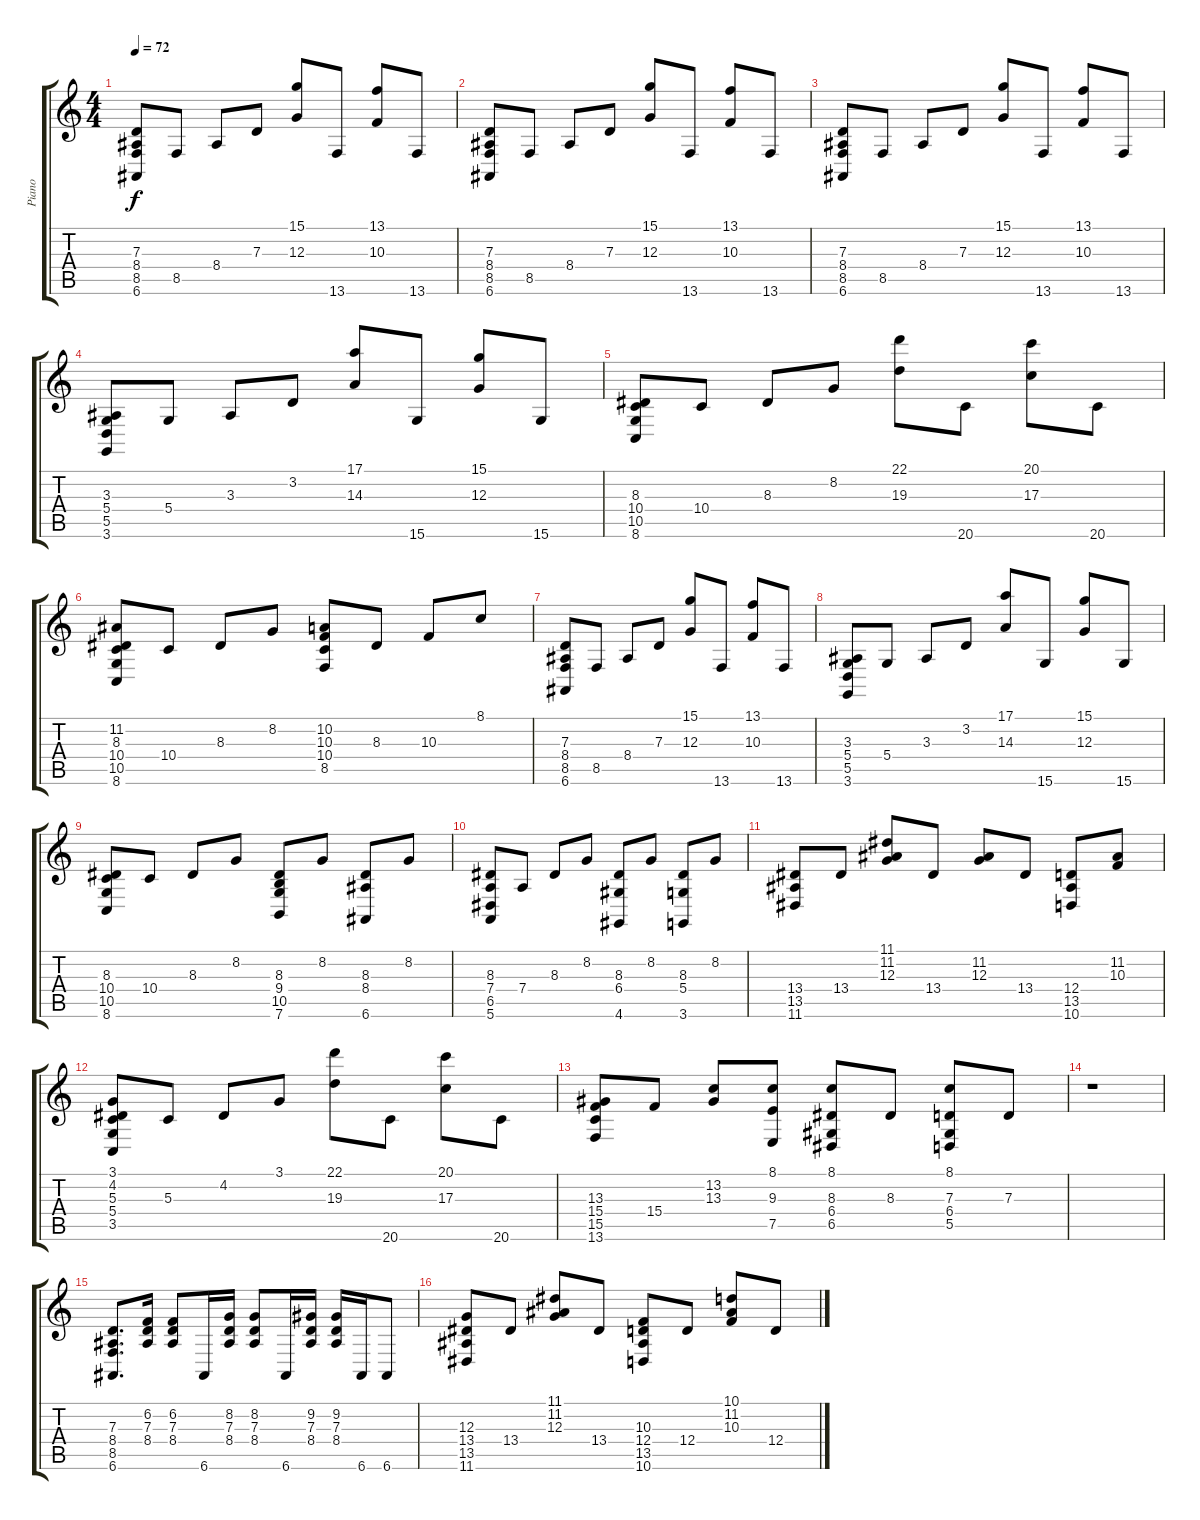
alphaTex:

\track ("Piano" "Piano") {instrument brightacousticpiano}
\staff {score tabs}
\tuning (E4 B3 G3 D3 A2 E2) {hide}
\ts (4 4)
\tempo 72
\clef g2
\ks c
(7.3 8.4 8.5 6.6).8{dy f} 8.5.8 8.4.8 7.3.8 (15.1 12.3).8 13.6.8 (13.1 10.3).8 13.6.8 |
(7.3 8.4 8.5 6.6).8 8.5.8 8.4.8 7.3.8 (15.1 12.3).8 13.6.8 (13.1 10.3).8 13.6.8 |
(7.3 8.4 8.5 6.6).8 8.5.8 8.4.8 7.3.8 (15.1 12.3).8 13.6.8 (13.1 10.3).8 13.6.8 |
(3.3 5.4 5.5 3.6).8 5.4.8 3.3.8 3.2.8 (17.1 14.3).8 15.6.8 (15.1 12.3).8 15.6.8 |
(8.3 10.4 10.5 8.6).8 10.4.8 8.3.8 8.2.8 (22.1 19.3).8 20.6.8 (20.1 17.3).8 20.6.8 |
(11.2 8.3 10.4 10.5 8.6).8 10.4.8 8.3.8 8.2.8 (10.2 10.3 10.4 8.5).8 8.3.8 10.3.8 8.1.8 |
(7.3 8.4 8.5 6.6).8 8.5.8 8.4.8 7.3.8 (15.1 12.3).8 13.6.8 (13.1 10.3).8 13.6.8 |
(3.3 5.4 5.5 3.6).8 5.4.8 3.3.8 3.2.8 (17.1 14.3).8 15.6.8 (15.1 12.3).8 15.6.8 |
(8.3 10.4 10.5 8.6).8 10.4.8 8.3.8 8.2.8 (8.3 9.4 10.5 7.6).8 8.2.8 (8.3 8.4 6.6).8 8.2.8 |
(8.3 7.4 6.5 5.6).8 7.4.8 8.3.8 8.2.8 (8.3 6.4 4.6).8 8.2.8 (8.3 5.4 3.6).8 8.2.8 |
(13.4 13.5 11.6).8 13.4.8 (11.1 11.2 12.3).8 13.4.8 (11.2 12.3).8 13.4.8 (12.4 13.5 10.6).8 (11.2 10.3).8 |
(3.1 4.2 5.3 5.4 3.5).8 5.3.8 4.2.8 3.1.8 (22.1 19.3).8 20.6.8 (20.1 17.3).8 20.6.8 |
(13.3 15.4 15.5 13.6).8 15.4.8 (13.2 13.3).8 (8.1 9.3 7.5).8 (8.1 8.3 6.4 6.5).8 8.3.8 (8.1 7.3 6.4 5.5).8 7.3.8 |
r.1 |
(7.3 8.4 8.5 6.6).8{d} (6.2 7.3 8.4).16 (6.2 7.3 8.4).8 6.6.16 (8.2 7.3 8.4).16 (8.2 7.3 8.4).8 6.6.16 (9.2 7.3 8.4).16 (9.2 7.3 8.4).16 6.6.16 6.6.8 |
(12.3 13.4 13.5 11.6).8 13.4.8 (11.1 11.2 12.3).8 13.4.8 (10.3 12.4 13.5 10.6).8 12.4.8 (10.1 11.2 10.3).8 12.4.8
